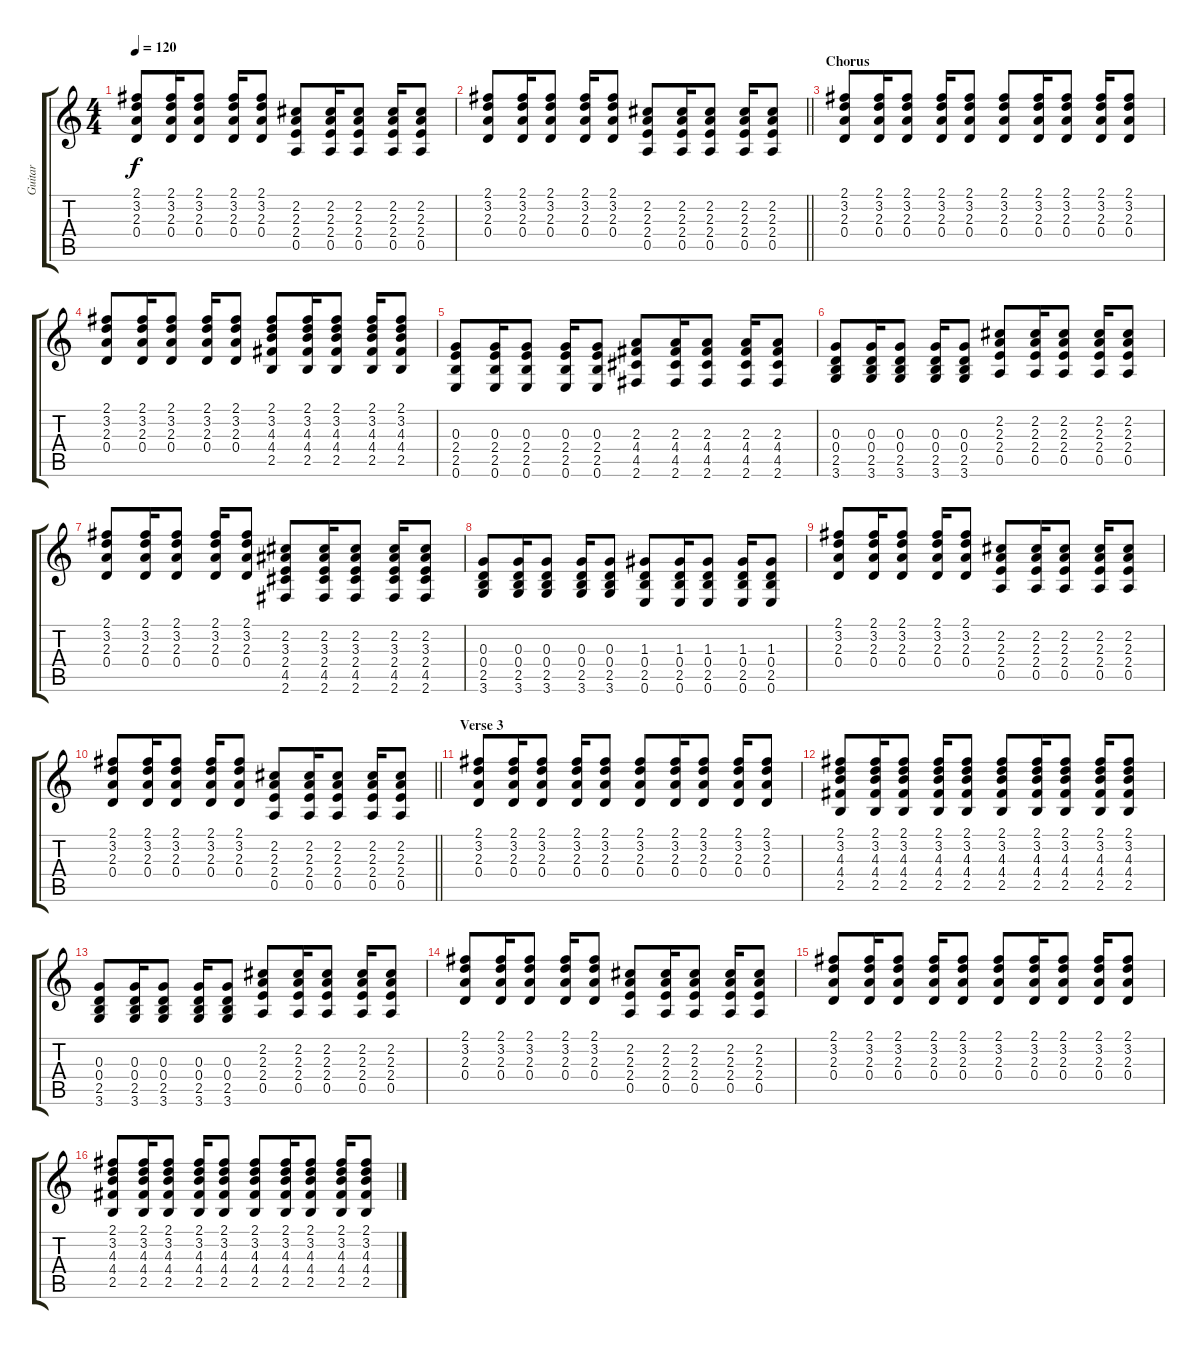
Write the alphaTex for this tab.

\track ("Guitar" "Guitar") {instrument acousticguitarsteel}
\staff {score tabs}
\tuning (E4 B3 G3 D3 A2 E2) {hide}
\ts (4 4)
\tempo 120
\clef g2
\ks c
(2.1 3.2 2.3 0.4).8{dy f} (2.1 3.2 2.3 0.4).16 (2.1 3.2 2.3 0.4).8 (2.1 3.2 2.3 0.4).16 (2.1 3.2 2.3 0.4).8 (2.2 2.3 2.4 0.5).8 (2.2 2.3 2.4 0.5).16 (2.2 2.3 2.4 0.5).8 (2.2 2.3 2.4 0.5).16 (2.2 2.3 2.4 0.5).8 |
\barLineRight lightlight
(2.1 3.2 2.3 0.4).8 (2.1 3.2 2.3 0.4).16 (2.1 3.2 2.3 0.4).8 (2.1 3.2 2.3 0.4).16 (2.1 3.2 2.3 0.4).8 (2.2 2.3 2.4 0.5).8 (2.2 2.3 2.4 0.5).16 (2.2 2.3 2.4 0.5).8 (2.2 2.3 2.4 0.5).16 (2.2 2.3 2.4 0.5).8 |
\section ("" "Chorus")
(2.1 3.2 2.3 0.4).8 (2.1 3.2 2.3 0.4).16 (2.1 3.2 2.3 0.4).8 (2.1 3.2 2.3 0.4).16 (2.1 3.2 2.3 0.4).8 (2.1 3.2 2.3 0.4).8 (2.1 3.2 2.3 0.4).16 (2.1 3.2 2.3 0.4).8 (2.1 3.2 2.3 0.4).16 (2.1 3.2 2.3 0.4).8 |
(2.1 3.2 2.3 0.4).8 (2.1 3.2 2.3 0.4).16 (2.1 3.2 2.3 0.4).8 (2.1 3.2 2.3 0.4).16 (2.1 3.2 2.3 0.4).8 (2.1 3.2 4.3 4.4 2.5).8 (2.1 3.2 4.3 4.4 2.5).16 (2.1 3.2 4.3 4.4 2.5).8 (2.1 3.2 4.3 4.4 2.5).16 (2.1 3.2 4.3 4.4 2.5).8 |
(0.3 2.4 2.5 0.6).8 (0.3 2.4 2.5 0.6).16 (0.3 2.4 2.5 0.6).8 (0.3 2.4 2.5 0.6).16 (0.3 2.4 2.5 0.6).8 (2.3 4.4 4.5 2.6).8 (2.3 4.4 4.5 2.6).16 (2.3 4.4 4.5 2.6).8 (2.3 4.4 4.5 2.6).16 (2.3 4.4 4.5 2.6).8 |
(0.3 0.4 2.5 3.6).8 (0.3 0.4 2.5 3.6).16 (0.3 0.4 2.5 3.6).8 (0.3 0.4 2.5 3.6).16 (0.3 0.4 2.5 3.6).8 (2.2 2.3 2.4 0.5).8 (2.2 2.3 2.4 0.5).16 (2.2 2.3 2.4 0.5).8 (2.2 2.3 2.4 0.5).16 (2.2 2.3 2.4 0.5).8 |
(2.1 3.2 2.3 0.4).8 (2.1 3.2 2.3 0.4).16 (2.1 3.2 2.3 0.4).8 (2.1 3.2 2.3 0.4).16 (2.1 3.2 2.3 0.4).8 (2.2 3.3 2.4 4.5 2.6).8 (2.2 3.3 2.4 4.5 2.6).16 (2.2 3.3 2.4 4.5 2.6).8 (2.2 3.3 2.4 4.5 2.6).16 (2.2 3.3 2.4 4.5 2.6).8 |
(0.3 0.4 2.5 3.6).8 (0.3 0.4 2.5 3.6).16 (0.3 0.4 2.5 3.6).8 (0.3 0.4 2.5 3.6).16 (0.3 0.4 2.5 3.6).8 (1.3 0.4 2.5 0.6).8 (1.3 0.4 2.5 0.6).16 (1.3 0.4 2.5 0.6).8 (1.3 0.4 2.5 0.6).16 (1.3 0.4 2.5 0.6).8 |
(2.1 3.2 2.3 0.4).8 (2.1 3.2 2.3 0.4).16 (2.1 3.2 2.3 0.4).8 (2.1 3.2 2.3 0.4).16 (2.1 3.2 2.3 0.4).8 (2.2 2.3 2.4 0.5).8 (2.2 2.3 2.4 0.5).16 (2.2 2.3 2.4 0.5).8 (2.2 2.3 2.4 0.5).16 (2.2 2.3 2.4 0.5).8 |
\barLineRight lightlight
(2.1 3.2 2.3 0.4).8 (2.1 3.2 2.3 0.4).16 (2.1 3.2 2.3 0.4).8 (2.1 3.2 2.3 0.4).16 (2.1 3.2 2.3 0.4).8 (2.2 2.3 2.4 0.5).8 (2.2 2.3 2.4 0.5).16 (2.2 2.3 2.4 0.5).8 (2.2 2.3 2.4 0.5).16 (2.2 2.3 2.4 0.5).8 |
\section ("" "Verse 3")
(2.1 3.2 2.3 0.4).8 (2.1 3.2 2.3 0.4).16 (2.1 3.2 2.3 0.4).8 (2.1 3.2 2.3 0.4).16 (2.1 3.2 2.3 0.4).8 (2.1 3.2 2.3 0.4).8 (2.1 3.2 2.3 0.4).16 (2.1 3.2 2.3 0.4).8 (2.1 3.2 2.3 0.4).16 (2.1 3.2 2.3 0.4).8 |
(2.1 3.2 4.3 4.4 2.5).8 (2.1 3.2 4.3 4.4 2.5).16 (2.1 3.2 4.3 4.4 2.5).8 (2.1 3.2 4.3 4.4 2.5).16 (2.1 3.2 4.3 4.4 2.5).8 (2.1 3.2 4.3 4.4 2.5).8 (2.1 3.2 4.3 4.4 2.5).16 (2.1 3.2 4.3 4.4 2.5).8 (2.1 3.2 4.3 4.4 2.5).16 (2.1 3.2 4.3 4.4 2.5).8 |
(0.3 0.4 2.5 3.6).8 (0.3 0.4 2.5 3.6).16 (0.3 0.4 2.5 3.6).8 (0.3 0.4 2.5 3.6).16 (0.3 0.4 2.5 3.6).8 (2.2 2.3 2.4 0.5).8 (2.2 2.3 2.4 0.5).16 (2.2 2.3 2.4 0.5).8 (2.2 2.3 2.4 0.5).16 (2.2 2.3 2.4 0.5).8 |
(2.1 3.2 2.3 0.4).8 (2.1 3.2 2.3 0.4).16 (2.1 3.2 2.3 0.4).8 (2.1 3.2 2.3 0.4).16 (2.1 3.2 2.3 0.4).8 (2.2 2.3 2.4 0.5).8 (2.2 2.3 2.4 0.5).16 (2.2 2.3 2.4 0.5).8 (2.2 2.3 2.4 0.5).16 (2.2 2.3 2.4 0.5).8 |
(2.1 3.2 2.3 0.4).8 (2.1 3.2 2.3 0.4).16 (2.1 3.2 2.3 0.4).8 (2.1 3.2 2.3 0.4).16 (2.1 3.2 2.3 0.4).8 (2.1 3.2 2.3 0.4).8 (2.1 3.2 2.3 0.4).16 (2.1 3.2 2.3 0.4).8 (2.1 3.2 2.3 0.4).16 (2.1 3.2 2.3 0.4).8 |
(2.1 3.2 4.3 4.4 2.5).8 (2.1 3.2 4.3 4.4 2.5).16 (2.1 3.2 4.3 4.4 2.5).8 (2.1 3.2 4.3 4.4 2.5).16 (2.1 3.2 4.3 4.4 2.5).8 (2.1 3.2 4.3 4.4 2.5).8 (2.1 3.2 4.3 4.4 2.5).16 (2.1 3.2 4.3 4.4 2.5).8 (2.1 3.2 4.3 4.4 2.5).16 (2.1 3.2 4.3 4.4 2.5).8
